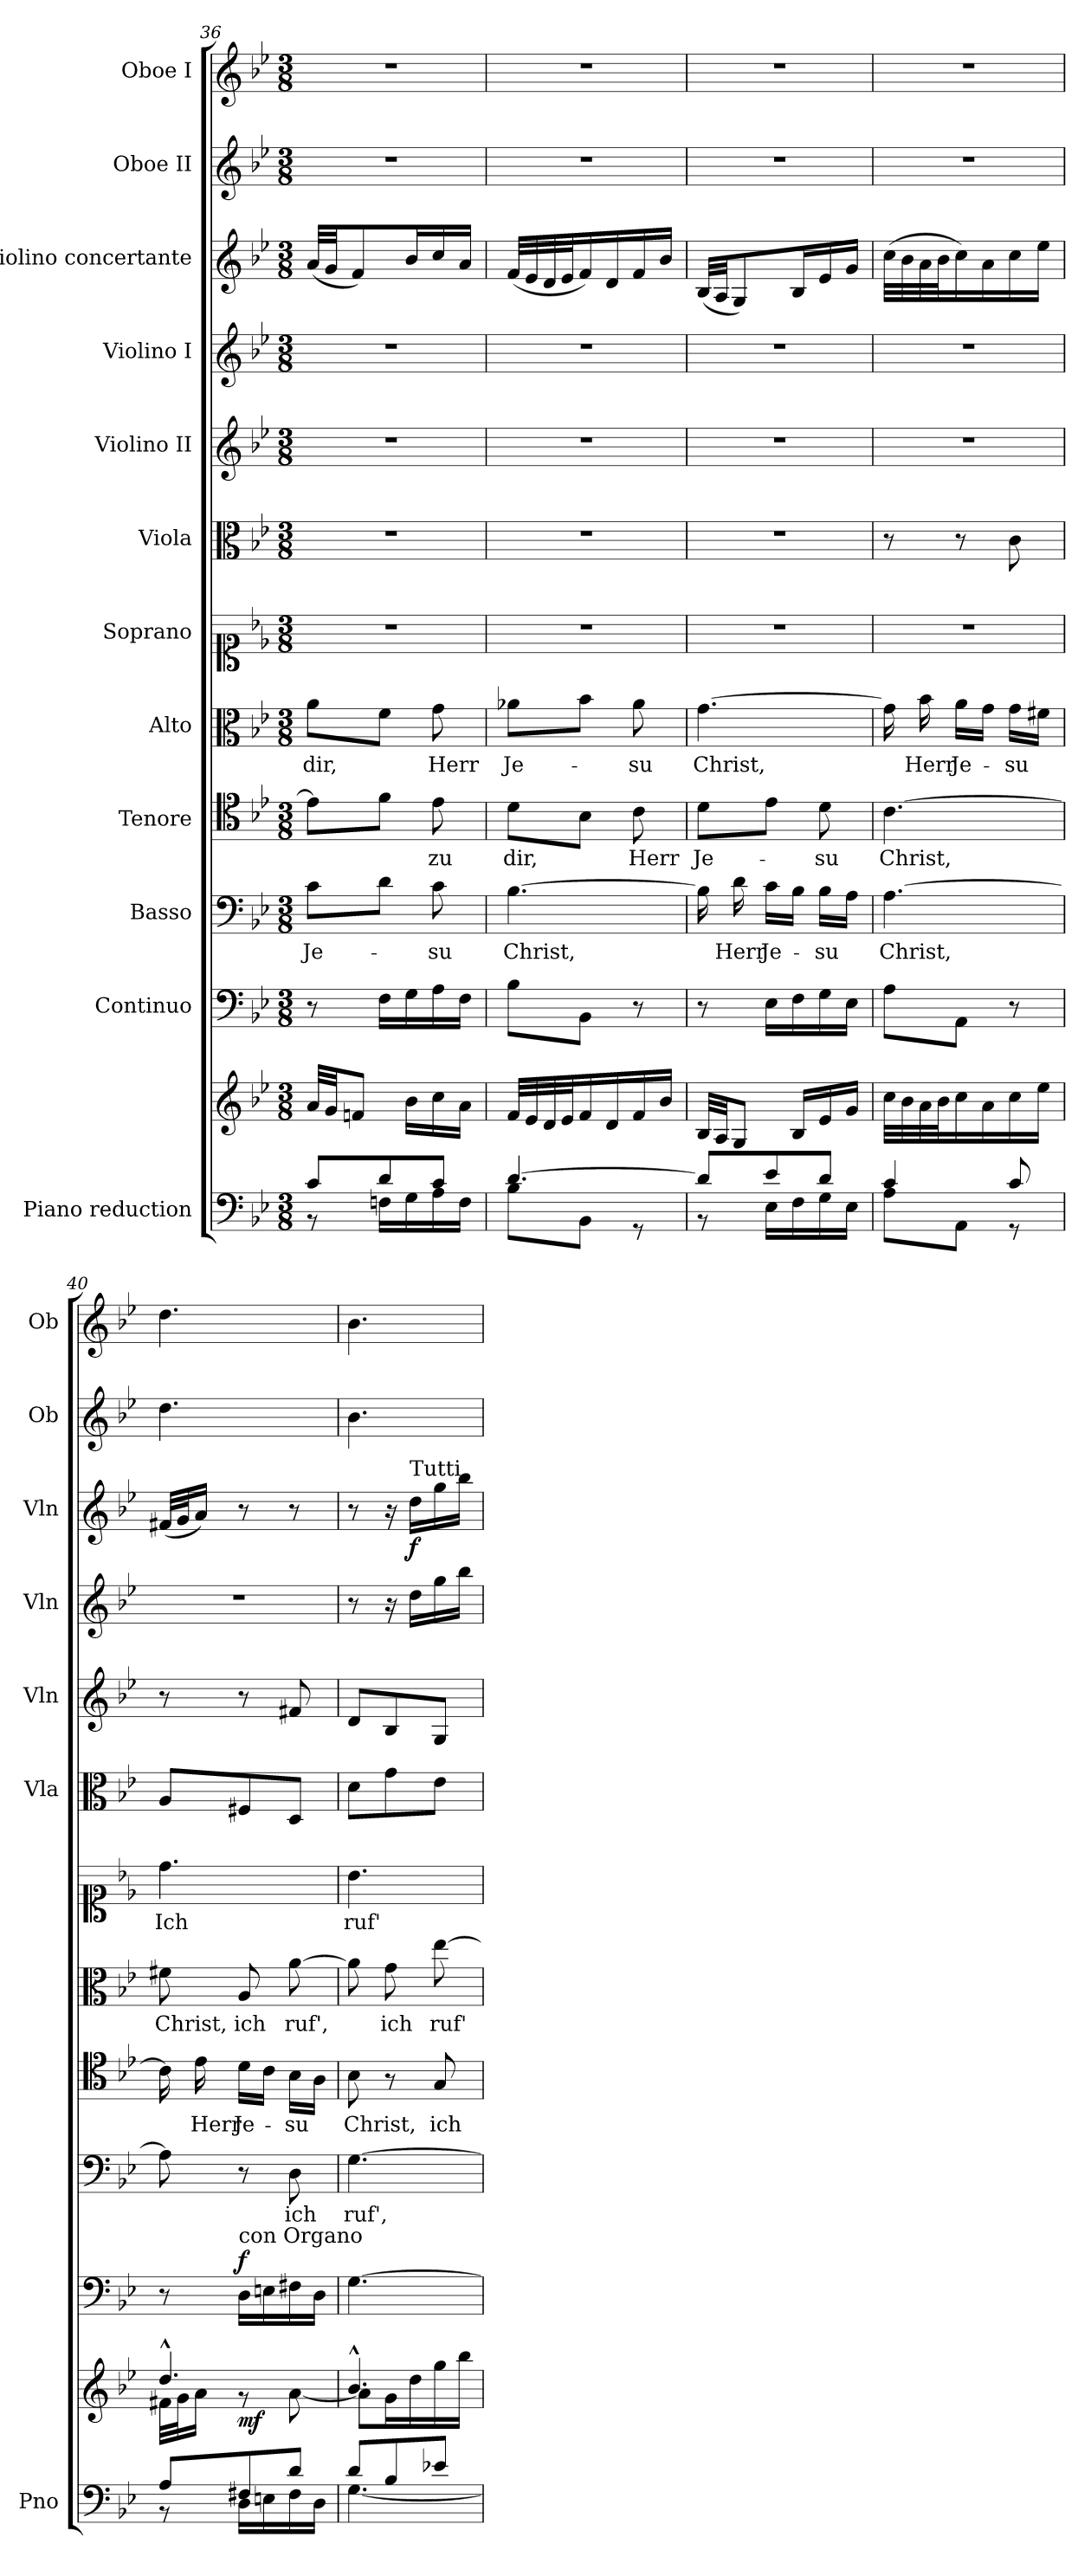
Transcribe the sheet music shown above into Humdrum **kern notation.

**kern	**kern	**dynam	**kern	**dynam	**kern	**text	**kern	**text	**kern	**text	**kern	**text	**kern	**kern	**kern	**kern	**dynam	**kern	**kern
*part12	*part12	*part12	*part11	*part11	*part10	*part10	*part9	*part9	*part8	*part8	*part7	*part7	*part6	*part5	*part4	*part3	*part3	*part2	*part1
*staff13	*staff12	*staff12/13	*staff11	*staff11	*staff10	*staff10	*staff9	*staff9	*staff8	*staff8	*staff7	*staff7	*staff6	*staff5	*staff4	*staff3	*staff3	*staff2	*staff1
*I"Piano reduction	*	*	*I"Continuo	*	*I"Basso	*	*I"Tenore	*	*I"Alto	*	*I"Soprano	*	*I"Viola	*I"Violino II	*I"Violino I	*I"Violino concertante	*	*I"Oboe II	*I"Oboe I
*I'Pno	*	*	*	*	*	*	*	*	*	*	*	*	*I'Vla	*I'Vln	*I'Vln	*I'Vln	*	*I'Ob	*I'Ob
*clefF4	*clefG2	*	*clefF4	*	*clefF4	*	*clefC4	*	*clefC3	*	*clefC1	*	*clefC3	*clefG2	*clefG2	*clefG2	*	*clefG2	*clefG2
*k[b-e-]	*k[b-e-]	*	*k[b-e-]	*	*k[b-e-]	*	*k[b-e-]	*	*k[b-e-]	*	*k[b-e-]	*	*k[b-e-]	*k[b-e-]	*k[b-e-]	*k[b-e-]	*	*k[b-e-]	*k[b-e-]
*M3/8	*M3/8	*	*M3/8	*	*M3/8	*	*M3/8	*	*M3/8	*	*M3/8	*	*M3/8	*M3/8	*M3/8	*M3/8	*	*M3/8	*M3/8
=36	=36	=36	=36	=36	=36	=36	=36	=36	=36	=36	=36	=36	=36	=36	=36	=36	=36	=36	=36
*^	*	*	*	*	*	*	*	*	*	*	*	*	*	*	*	*	*	*	*
!	!	!	!	!	!	!	!LO:LY:b	!	!	!	!LO:LY:b	!	!	!	!	!	!	!	!	!
8c/L	8r	32a/LLL	.	8r	.	8c\L	Je-	8e-\L]	.	8a\L	dir,	4.r	.	4.r	4.r	4.r	(32a/LLL	.	4.r	4.r
.	.	32g/JJ	.	.	.	.	.	.	.	.	.	.	.	.	.	.	32g/JJ	.	.	.
.	.	8fn/J	.	.	.	.	.	.	.	.	.	.	.	.	.	.	8f/)	.	.	.
8d/	16Fn\LL	.	.	16F\LL	.	8d\J	.	8f\J	.	8f\J	.	.	.	.	.	.	.	.	.	.
.	16G\	16b-\LL	.	16G\	.	.	.	.	.	.	.	.	.	.	.	.	16b-/L	.	.	.
!	!	!	!	!	!	!	!LO:LY:b	!	!LO:LY:b	!	!LO:LY:b	!	!	!	!	!	!	!	!	!
8c/J	16A\	16cc\	.	16A\	.	8c\	-su	8e-\	zu	8g\	Herr	.	.	.	.	.	16cc/	.	.	.
.	16F\JJ	16a\JJ	.	16F\JJ	.	.	.	.	.	.	.	.	.	.	.	.	16a/JJ	.	.	.
=37	=37	=37	=37	=37	=37	=37	=37	=37	=37	=37	=37	=37	=37	=37	=37	=37	=37	=37	=37	=37
!	!	!	!	!	!	!	!LO:LY:b	!	!LO:LY:b	!	!LO:LY:b	!	!	!	!	!	!	!	!	!
[4.d/	8B-\L	32f/LLL	.	8B-\L	.	[4.B-\	Christ,	8d\L	dir,	8a-X\L	Je-	4.r	.	4.r	4.r	4.r	(32f/LLL	.	4.r	4.r
.	.	32e-/	.	.	.	.	.	.	.	.	.	.	.	.	.	.	32e-/	.	.	.
.	.	32d/	.	.	.	.	.	.	.	.	.	.	.	.	.	.	32d/	.	.	.
.	.	32e-/J	.	.	.	.	.	.	.	.	.	.	.	.	.	.	32e-/J	.	.	.
.	8BB-\J	16f/	.	8BB-\J	.	.	.	8B-\J	.	8b-\J	.	.	.	.	.	.	16f/)	.	.	.
.	.	16d/	.	.	.	.	.	.	.	.	.	.	.	.	.	.	16d/	.	.	.
!	!	!	!	!	!	!	!	!	!LO:LY:b	!	!LO:LY:b	!	!	!	!	!	!	!	!	!
.	8r	16f/	.	8r	.	.	.	8c\	Herr	8a-\	-su	.	.	.	.	.	16f/	.	.	.
.	.	16b-/JJ	.	.	.	.	.	.	.	.	.	.	.	.	.	.	16b-/JJ	.	.	.
=38	=38	=38	=38	=38	=38	=38	=38	=38	=38	=38	=38	=38	=38	=38	=38	=38	=38	=38	=38	=38
!	!	!	!	!	!	!	!	!	!LO:LY:b	!	!LO:LY:b	!	!	!	!	!	!	!	!	!
8d/L]	8r	32B-/LLL	.	8r	.	16B-\]	.	8d\L	Je-	[4.g\	Christ,	4.r	.	4.r	4.r	4.r	(32B-/LLL	.	4.r	4.r
.	.	32A/JJ	.	.	.	.	.	.	.	.	.	.	.	.	.	.	32A/JJ	.	.	.
!	!	!	!	!	!	!	!LO:LY:b	!	!	!	!	!	!	!	!	!	!	!	!	!
.	.	8G/J	.	.	.	16d\	Herr	.	.	.	.	.	.	.	.	.	8G/)	.	.	.
!	!	!	!	!	!	!	!LO:LY:b	!	!	!	!	!	!	!	!	!	!	!	!	!
8e-/	16E-\LL	.	.	16E-\LL	.	16c\LL	Je-	8e-\J	.	.	.	.	.	.	.	.	.	.	.	.
.	16F\	16B-/LL	.	16F\	.	16B-\JJ	.	.	.	.	.	.	.	.	.	.	16B-/L	.	.	.
!	!	!	!	!	!	!	!LO:LY:b	!	!LO:LY:b	!	!	!	!	!	!	!	!	!	!	!
8d/J	16G\	16e-/	.	16G\	.	16B-\LL	-su	8d\	-su	.	.	.	.	.	.	.	16e-/	.	.	.
.	16E-\JJ	16g/JJ	.	16E-\JJ	.	16A\JJ	.	.	.	.	.	.	.	.	.	.	16g/JJ	.	.	.
=39	=39	=39	=39	=39	=39	=39	=39	=39	=39	=39	=39	=39	=39	=39	=39	=39	=39	=39	=39	=39
!	!	!	!	!	!	!	!LO:LY:b	!	!LO:LY:b	!	!	!	!	!	!	!	!	!	!	!
4c/	8A\L	32cc\LLL	.	8A\L	.	[4.A\	Christ,	[4.c\	Christ,	16g\]	.	4.r	.	8r	4.r	4.r	(32cc\LLL	.	4.r	4.r
.	.	32b-\	.	.	.	.	.	.	.	.	.	.	.	.	.	.	32b-\	.	.	.
!	!	!	!	!	!	!	!	!	!	!	!LO:LY:b	!	!	!	!	!	!	!	!	!
.	.	32a\	.	.	.	.	.	.	.	16b-\	Herr	.	.	.	.	.	32a\	.	.	.
.	.	32b-\J	.	.	.	.	.	.	.	.	.	.	.	.	.	.	32b-\J	.	.	.
!	!	!	!	!	!	!	!	!	!	!	!LO:LY:b	!	!	!	!	!	!	!	!	!
.	8AA\J	16cc\	.	8AA\J	.	.	.	.	.	16a\LL	Je-	.	.	8r	.	.	16cc\)	.	.	.
.	.	16a\	.	.	.	.	.	.	.	16g\JJ	.	.	.	.	.	.	16a\	.	.	.
!	!	!	!	!	!	!	!	!	!	!	!LO:LY:b	!	!	!	!	!	!	!	!	!
8c/	8r	16cc\	.	8r	.	.	.	.	.	16g\LL	-su	.	.	8c\	.	.	16cc\	.	.	.
.	.	16ee-\JJ	.	.	.	.	.	.	.	16f#X\JJ	.	.	.	.	.	.	16ee-\JJ	.	.	.
=40	=40	=40	=40	=40	=40	=40	=40	=40	=40	=40	=40	=40	=40	=40	=40	=40	=40	=40	=40	=40
*	*	*^	*	*	*	*	*	*	*	*	*	*	*	*	*	*	*	*	*	*
!	!	!	!	!	!	!	!	!	!	!	!	!LO:LY:b	!	!LO:LY:b	!	!	!	!	!	!	!
8A/L	8r	4.dd^^/	32f#X\LLL	.	8r	.	8A\]	.	16c\]	.	8f#X\	Christ,	4.dd\	Ich	8A/L	8r	4.r	(32f#X/LLL	.	4.dd\	4.dd\
.	.	.	32g\J	.	.	.	.	.	.	.	.	.	.	.	.	.	.	32g/J	.	.	.
!	!	!	!	!	!	!	!	!	!	!LO:LY:b	!	!	!	!	!	!	!	!	!	!	!
.	.	.	16a\JJ	.	.	.	.	.	16e-\	Herr	.	.	.	.	.	.	.	16a/JJ)	.	.	.
!	!	!	!	!	!LO:TX:a:t=con Organo	!	!	!	!	!	!	!	!	!	!	!	!	!	!	!	!
!	!	!	!	!LO:DY:b	!	!LO:DY:a	!	!	!	!LO:LY:b	!	!LO:LY:b	!	!	!	!	!	!	!	!	!
8F#X/	16D\LL	.	8r	mf	16D\LL	f	8r	.	16d\LL	Je-	8A/	ich	.	.	8F#X/	8r	.	8r	.	.	.
.	16En\	.	.	.	16En\	.	.	.	16c\JJ	.	.	.	.	.	.	.	.	.	.	.	.
!	!	!	!	!	!	!	!	!LO:LY:b	!	!LO:LY:b	!	!LO:LY:b	!	!	!	!	!	!	!	!	!
8d/J	16F#\	.	[8a\	.	16F#X\	.	8D\	ich	16B-\LL	-su	[8a\	ruf',	.	.	8D/J	8f#X/	.	8r	.	.	.
.	16D\JJ	.	.	.	16D\JJ	.	.	.	16A\JJ	.	.	.	.	.	.	.	.	.	.	.	.
!!LO:PB:g=z
=41	=41	=41	=41	=41	=41	=41	=41	=41	=41	=41	=41	=41	=41	=41	=41	=41	=41	=41	=41	=41	=41
!	!	!	!	!	!	!	!	!LO:LY:b	!	!LO:LY:b	!	!	!	!LO:LY:b	!	!	!	!	!	!	!
8d/L	[4.G\	4.b-^^/	8a\L]	.	[4.G\	.	[4.G\	ruf',	8B-\	Christ,	8a\]	.	4.b-\	ruf'	8d\L	8d/L	8r	8r	.	4.b-\	4.b-\
!	!	!	!	!	!	!	!	!	!	!	!	!LO:LY:b	!	!	!	!	!	!	!	!	!
8B-/	.	.	16g\L	.	.	.	.	.	8r	.	8g\	ich	.	.	8g\	8B-/	16r	16r	.	.	.
!	!	!	!	!	!	!	!	!	!	!	!	!	!	!	!	!	!	!LO:TX:a:t=Tutti	!	!	!
!	!	!	!	!	!	!	!	!	!	!	!	!	!	!	!	!	!	!	!LO:DY:b	!	!
.	.	.	16dd\	.	.	.	.	.	.	.	.	.	.	.	.	.	16dd\LL	16dd\LL	f	.	.
!	!	!	!	!	!	!	!	!	!	!LO:LY:b	!	!LO:LY:b	!	!	!	!	!	!	!	!	!
8e-X/J	.	.	16gg\	.	.	.	.	.	8G/	ich	[8ee-\	ruf'	.	.	8e-\J	8G/J	16gg\	16gg\	.	.	.
.	.	.	16bb-\JJ	.	.	.	.	.	.	.	.	.	.	.	.	.	16bb-\JJ	16bb-\JJ	.	.	.
*v	*v	*	*	*	*	*	*	*	*	*	*	*	*	*	*	*	*	*	*	*	*
*	*v	*v	*	*	*	*	*	*	*	*	*	*	*	*	*	*	*	*	*	*
=	=	=	=	=	=	=	=	=	=	=	=	=	=	=	=	=	=	=	=
*-	*-	*-	*-	*-	*-	*-	*-	*-	*-	*-	*-	*-	*-	*-	*-	*-	*-	*-	*-
